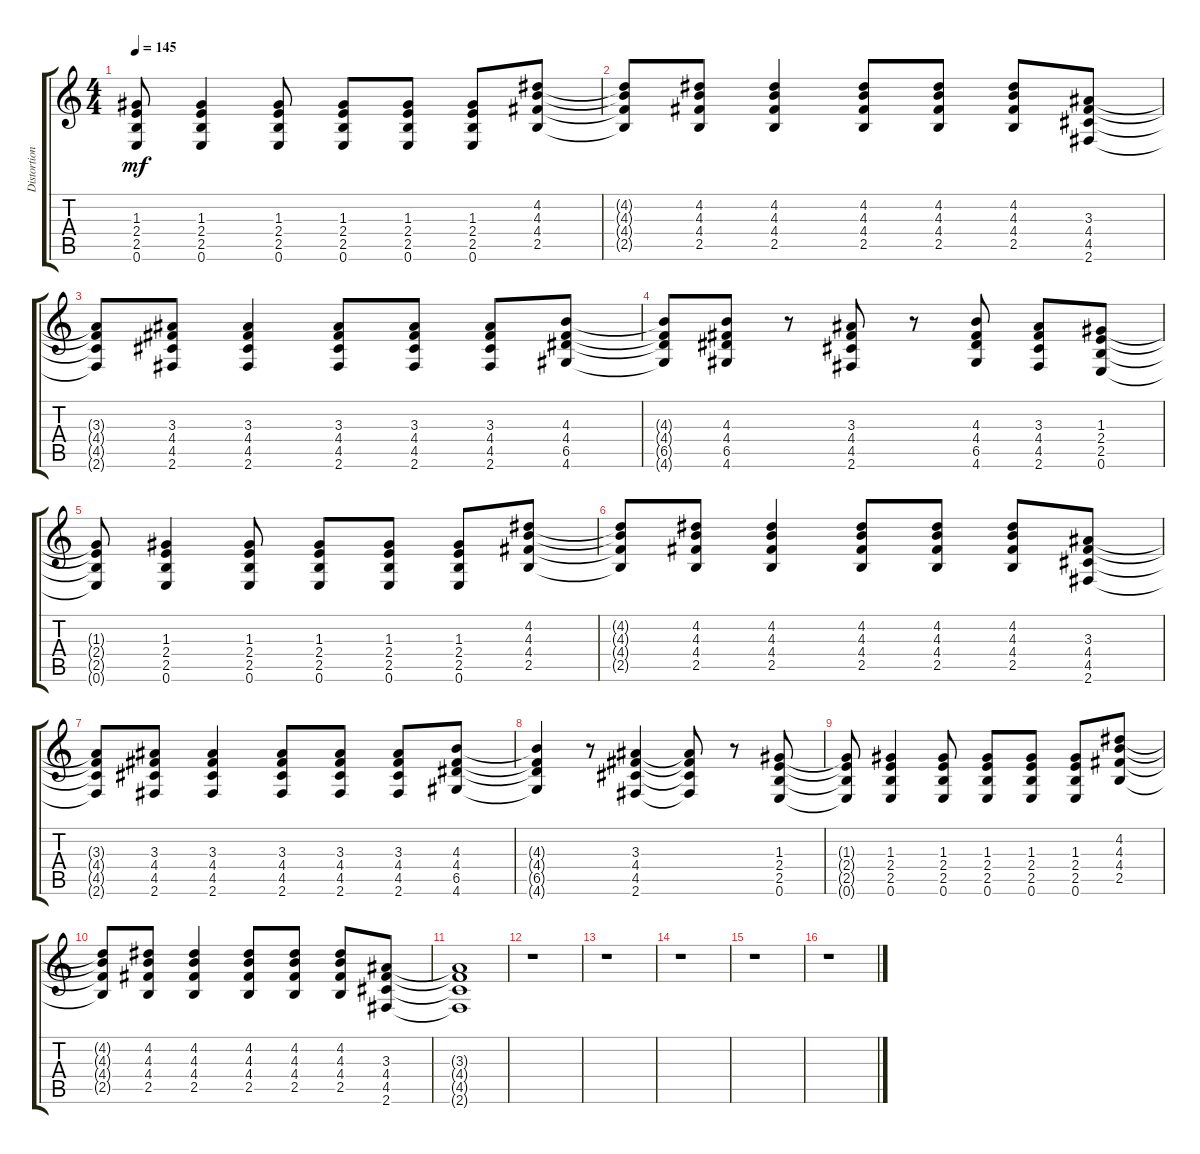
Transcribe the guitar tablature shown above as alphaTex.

\track ("Distortion Overdub 1" "Distortion") {instrument overdrivenguitar}
\staff {score tabs}
\tuning (E4 B3 G3 D3 A2 E2) {hide}
\ts (4 4)
\tempo 145
\clef g2
\ks c
(1.3{t} 2.4{t} 2.5{t} 0.6{t}).8{dy mf} (1.3 2.4 2.5 0.6).4 (1.3 2.4 2.5 0.6).8 (1.3 2.4 2.5 0.6).8 (1.3 2.4 2.5 0.6).8 (1.3 2.4 2.5 0.6).8 (4.2 4.3 4.4 2.5).8 |
(4.2{t} 4.3{t} 4.4{t} 2.5{t}).8 (4.2 4.3 4.4 2.5).8 (4.2 4.3 4.4 2.5).4 (4.2 4.3 4.4 2.5).8 (4.2 4.3 4.4 2.5).8 (4.2 4.3 4.4 2.5).8 (3.3 4.4 4.5 2.6).8 |
(3.3{t} 4.4{t} 4.5{t} 2.6{t}).8 (3.3 4.4 4.5 2.6).8 (3.3 4.4 4.5 2.6).4 (3.3 4.4 4.5 2.6).8 (3.3 4.4 4.5 2.6).8 (3.3 4.4 4.5 2.6).8 (4.3 4.4 6.5 4.6).8 |
(4.3{t} 4.4{t} 6.5{t} 4.6{t}).8 (4.3 4.4 6.5 4.6).8 r.8 (3.3 4.4 4.5 2.6).8 r.8 (4.3 4.4 6.5 4.6).8 (3.3 4.4 4.5 2.6).8 (1.3 2.4 2.5 0.6).8 |
(1.3{t} 2.4{t} 2.5{t} 0.6{t}).8 (1.3 2.4 2.5 0.6).4 (1.3 2.4 2.5 0.6).8 (1.3 2.4 2.5 0.6).8 (1.3 2.4 2.5 0.6).8 (1.3 2.4 2.5 0.6).8 (4.2 4.3 4.4 2.5).8 |
(4.2{t} 4.3{t} 4.4{t} 2.5{t}).8 (4.2 4.3 4.4 2.5).8 (4.2 4.3 4.4 2.5).4 (4.2 4.3 4.4 2.5).8 (4.2 4.3 4.4 2.5).8 (4.2 4.3 4.4 2.5).8 (3.3 4.4 4.5 2.6).8 |
(3.3{t} 4.4{t} 4.5{t} 2.6{t}).8 (3.3 4.4 4.5 2.6).8 (3.3 4.4 4.5 2.6).4 (3.3 4.4 4.5 2.6).8 (3.3 4.4 4.5 2.6).8 (3.3 4.4 4.5 2.6).8 (4.3 4.4 6.5 4.6).8 |
(4.3{t} 4.4{t} 6.5{t} 4.6{t}).4 r.8 (3.3 4.4 4.5 2.6).4 (3.3{t} 4.4{t} 4.5{t} 2.6{t}).8 r.8 (1.3 2.4 2.5 0.6).8 |
(1.3{t} 2.4{t} 2.5{t} 0.6{t}).8 (1.3 2.4 2.5 0.6).4 (1.3 2.4 2.5 0.6).8 (1.3 2.4 2.5 0.6).8 (1.3 2.4 2.5 0.6).8 (1.3 2.4 2.5 0.6).8 (4.2 4.3 4.4 2.5).8 |
(4.2{t} 4.3{t} 4.4{t} 2.5{t}).8 (4.2 4.3 4.4 2.5).8 (4.2 4.3 4.4 2.5).4 (4.2 4.3 4.4 2.5).8 (4.2 4.3 4.4 2.5).8 (4.2 4.3 4.4 2.5).8 (3.3 4.4 4.5 2.6).8 |
(3.3{t} 4.4{t} 4.5{t} 2.6{t}).1 |
r.1 |
r.1 |
r.1 |
r.1 |
r.1
